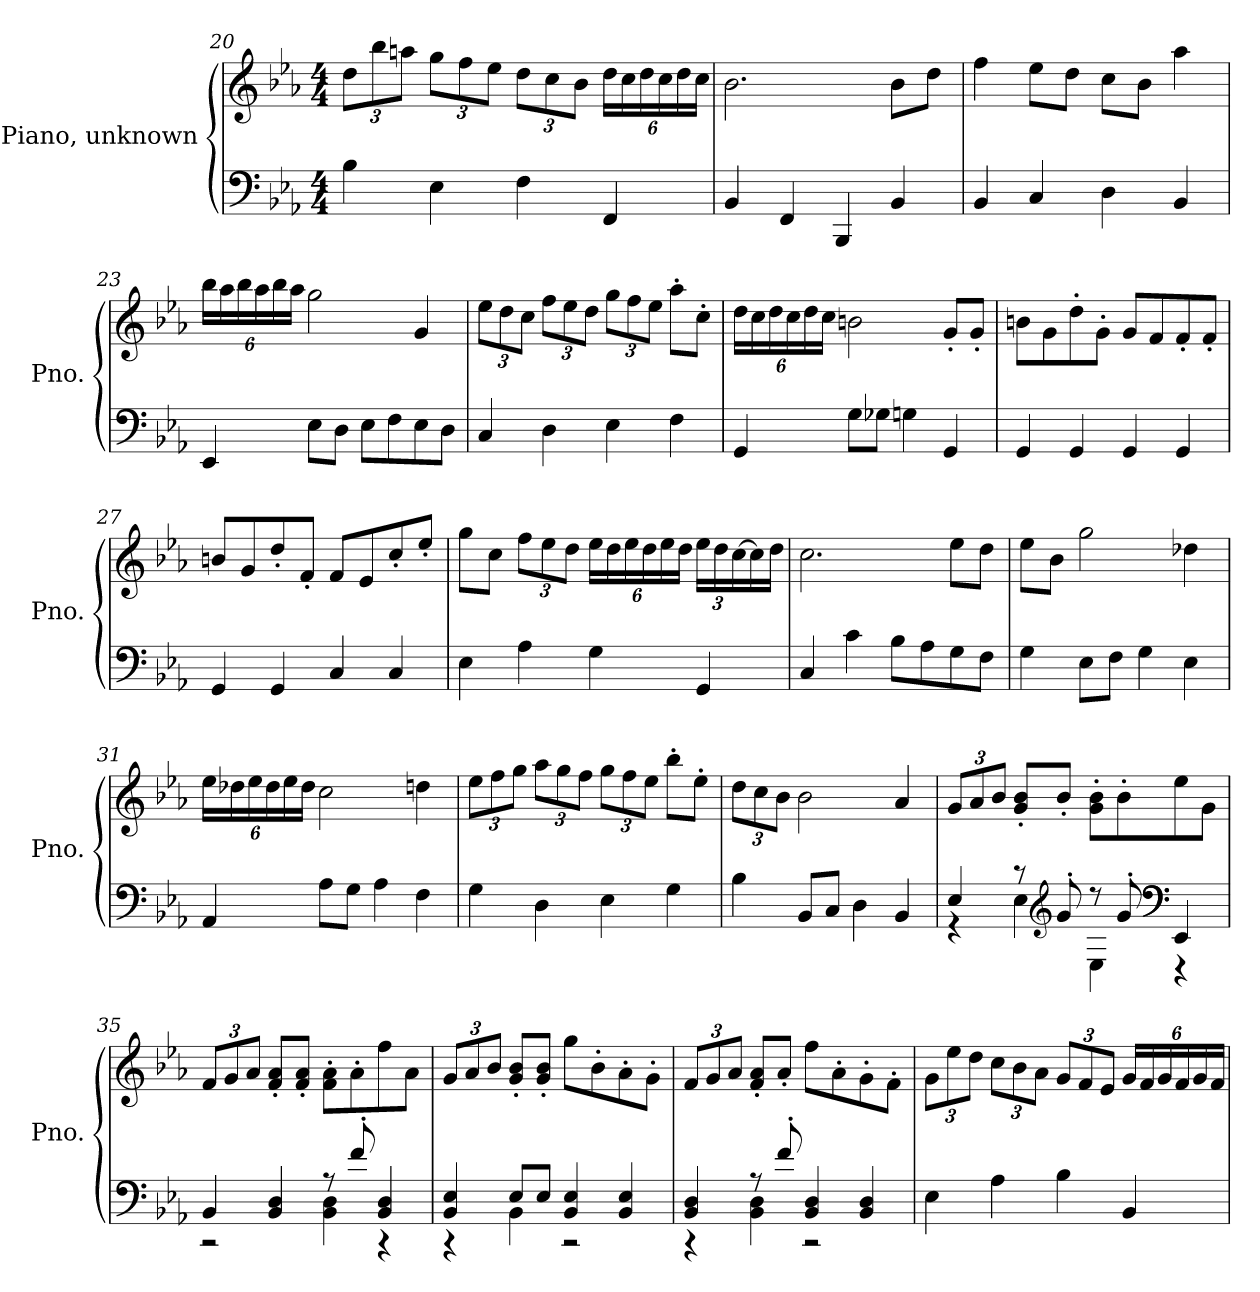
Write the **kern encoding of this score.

**kern	**kern
*part1	*part1
*staff2	*staff1
*I"Piano, unknown	*
*I'Pno.	*
*clefF4	*clefG2
*k[b-e-a-]	*k[b-e-a-]
*M4/4	*M4/4
*	*Xbrackettup
=20	=20
4B-\	12dd\L
.	12bb-\
.	12aan\J
4E-\	12gg\L
.	12ff\
.	12ee-\J
4F\	12dd\L
.	12cc\
.	12b-\J
4FF/	24dd\LL
.	24cc\
.	24dd\
.	24cc\
.	24dd\
.	24cc\JJ
!!LO:LB:g=z
=21	=21
4BB-/	2.b-\
4FF/	.
4BBB-/	.
4BB-/	8b-\L
.	8dd\J
=22	=22
4BB-/	4ff\
4C/	8ee-\L
.	8dd\J
4D\	8cc\L
.	8b-\J
4BB-/	4aa-\
=23	=23
4EE-/	24bb-\LL
.	24aa-\
.	24bb-\
.	24aa-\
.	24bb-\
.	24aa-\JJ
8E-\L	2gg\
8D\J	.
8E-\L	.
8F\	.
8E-\	4g/
8D\J	.
=24	=24
4C/	12ee-\L
.	12dd\
.	12cc\J
4D\	12ff\L
.	12ee-\
.	12dd\J
4E-\	12gg\L
.	12ff\
.	12ee-\J
4F\	8aa-'\L
.	8cc'\J
!!LO:PB:g=z
=25	=25
4GG/	24dd\LL
.	24cc\
.	24dd\
.	24cc\
.	24dd\
.	24cc\JJ
8G\L	2bn\
8G-X\J	.
4Gn\	.
4GG/	8g'/L
.	8g'/J
=26	=26
4GG/	8bn\L
.	8g\
4GG/	8dd'\
.	8g'\J
4GG/	8g/L
.	8f/
4GG/	8f'/
.	8f'/J
=27	=27
4GG/	8bn/L
.	8g/
4GG/	8dd'/
.	8f'/J
4C/	8f/L
.	8e-/
4C/	8cc'/
.	8ee-'/J
!!LO:LB:g=z
=28	=28
4E-\	8gg\L
.	8cc\J
4A-\	12ff\L
.	12ee-\
.	12dd\J
4G\	24ee-\LL
.	24dd\
.	24ee-\
.	24dd\
.	24ee-\
.	24dd\JJ
4GG/	24ee-\LL
.	24dd\
.	[24cc\
.	16cc\]
.	16dd\JJ
=29	=29
4C/	2.cc\
4c\	.
8B-\L	.
8A-\	.
8G\	8ee-\L
8F\J	8dd\J
=30	=30
4G\	8ee-\L
.	8b-\J
8E-\L	2gg\
8F\J	.
4G\	.
4E-\	4dd-X\
=31	=31
4AA-/	24ee-\LL
.	24dd-X\
.	24ee-\
.	24dd-\
.	24ee-\
.	24dd-\JJ
8A-\L	2cc\
8G\J	.
4A-\	.
4F\	4ddn\
!!LO:LB:g=z
=32	=32
4G\	12ee-\L
.	12ff\
.	12gg\J
4D\	12aa-\L
.	12gg\
.	12ff\J
4E-\	12gg\L
.	12ff\
.	12ee-\J
4G\	8bb-'\L
.	8ee-'\J
=33	=33
4B-\	12dd\L
.	12cc\
.	12b-\J
8BB-/L	2b-\
8C/J	.
4D\	.
4BB-/	4a-/
=34	=34
*^	*
4E-/	4r	12g/L
.	.	12a-/
.	.	12b-/J
8r	4E-\	8g/' 8b-/'L
*clefG2	*	*
8g'/	.	8b-'/J
8r	4E-\	8g\' 8b-\'L
8g'/	.	8b-'\
*clefF4	*	*
4EE-/	4r	8ee-\
.	.	8g\J
=35	=35	=35
4BB-/	2r	12f/L
.	.	12g/
.	.	12a-/J
4BB-/ 4D/	.	8f/' 8a-/'L
.	.	8f/' 8a-/'J
8r	4BB-\ 4D\	8f\' 8a-\'L
8f'/	.	8a-'\
4BB-/ 4D/	4r	8ff\
.	.	8a-\J
!!LO:LB:g=z
=36	=36	=36
4BB-/ 4E-/	4r	12g/L
.	.	12a-/
.	.	12b-/J
8E-/L	4BB-\	8g/' 8b-/'L
8E-/J	.	8g/' 8b-/'J
4BB-/ 4E-/	2r	8gg\L
.	.	8b-'\
4BB-/ 4E-/	.	8a-'\
.	.	8g'\J
=37	=37	=37
4BB-/ 4D/	4r	12f/L
.	.	12g/
.	.	12a-/J
8r	4BB-\ 4D\	8f/' 8a-/'L
8f'/	.	8a-'/J
4BB-/ 4D/	2r	8ff\L
.	.	8a-'\
4BB-/ 4D/	.	8g'\
.	.	8f'\J
*v	*v	*
=38	=38
4E-\	12g\L
.	12ee-\
.	12dd\J
4A-\	12cc\L
.	12b-\
.	12a-\J
4B-\	12g/L
.	12f/
.	12e-/J
4BB-/	24g/LL
.	24f/
.	24g/
.	24f/
.	24g/
.	24f/JJ
=	=
*-	*-
